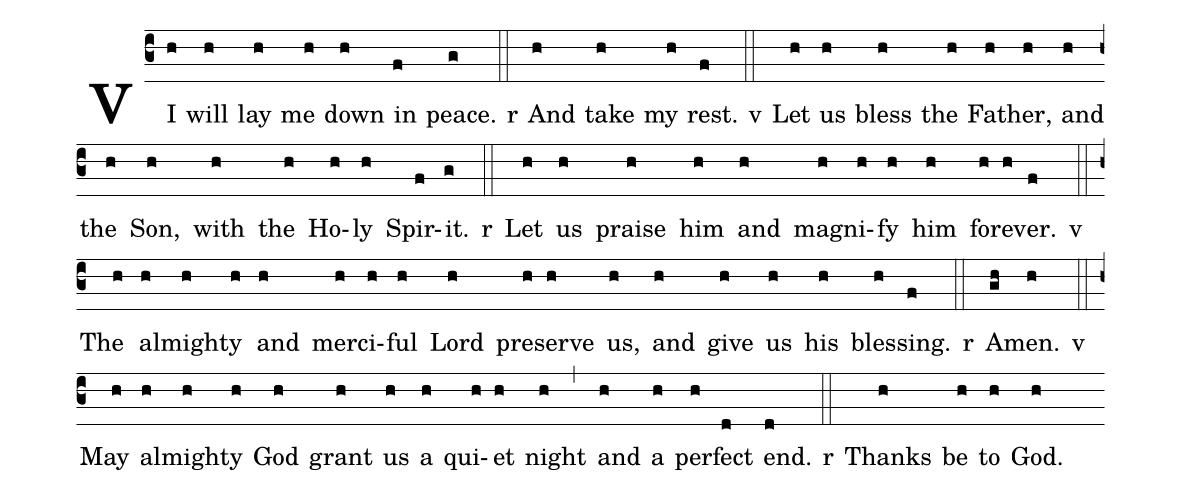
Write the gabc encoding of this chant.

%%
(c3) <sp>v</sp> I(h) will(h) lay(h) me(h) down(h) in(f) peace.(g) <sp>r</sp>(::) And(h) take(h) my(h) rest.(f) <sp>v</sp>(::) Let(h) us(h) bless(h) the(h) Fa(h)ther,(h) and(h) the(h) Son,(h) with(h) the(h) Ho(h)ly(h) Spir(f)it.(g) <sp>r</sp>(::) Let(h) us(h) praise(h) him(h) and(h) mag(h)ni(h)fy(h) him(h) for(h)ev(h)er.(f) <sp>v</sp>(::) The(h) al(h)migh(h)ty(h) and(h) mer(h)ci(h)ful(h) Lord(h) pre(h)serve(h) us,(h) and(h) give(h) us(h) his(h) bles(h)sing.(f) <sp>r</sp>(::) A(gh)men.(h) <sp>v</sp>(::) May(h) al(h)migh(h)ty(h) God(h) grant(h) us(h) a(h) qui(h)et(h) night(h) (,) and(h) a(h) per(h)fect(d) end.(d) <sp>r</sp>(::) Thanks(h) be(h) to(h) God.(h)
